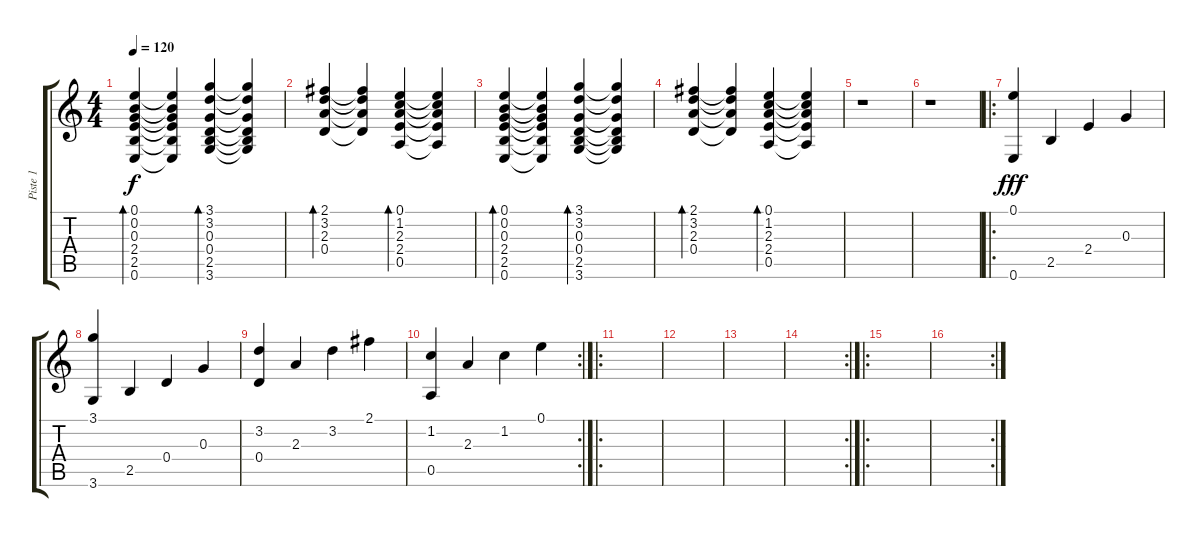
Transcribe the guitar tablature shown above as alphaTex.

\track ("Piste 1" "Piste 1") {instrument electricguitarclean}
\staff {score tabs}
\tuning (E4 B3 G3 D3 A2 E2) {hide}
\ts (4 4)
\tempo 120
\clef g2
\ks c
(0.1 0.2 0.3 2.4 2.5 0.6).4{bd 240 dy f instrument electricguitarclean} (0.1{t} 0.2{t} 0.3{t} 2.4{t} 2.5{t} 0.6{t}).4 (3.1 3.2 0.3 0.4 2.5 3.6).4{bd 240} (3.1{t} 3.2{t} 0.3{t} 0.4{t} 2.5{t} 3.6{t}).4 |
(2.1 3.2 2.3 0.4).4{bd 240} (2.1{t} 3.2{t} 2.3{t} 0.4{t}).4 (0.1 1.2 2.3 2.4 0.5).4{bd 240} (0.1{t} 1.2{t} 2.3{t} 2.4{t} 0.5{t}).4 |
(0.1 0.2 0.3 2.4 2.5 0.6).4{bd 240} (0.1{t} 0.2{t} 0.3{t} 2.4{t} 2.5{t} 0.6{t}).4 (3.1 3.2 0.3 0.4 2.5 3.6).4{bd 240} (3.1{t} 3.2{t} 0.3{t} 0.4{t} 2.5{t} 3.6{t}).4 |
(2.1 3.2 2.3 0.4).4{bd 240} (2.1{t} 3.2{t} 2.3{t} 0.4{t}).4 (0.1 1.2 2.3 2.4 0.5).4{bd 240} (0.1{t} 1.2{t} 2.3{t} 2.4{t} 0.5{t}).4 |
r.1 |
r.1 |
\ro
(0.1 0.6).4{dy fff} 2.5.4 2.4.4 0.3.4 |
(3.1 3.6).4 2.5.4 0.4.4 0.3.4 |
(3.2 0.4).4 2.3.4 3.2.4 2.1.4 |
\rc 2
(1.2 0.5).4 2.3.4 1.2.4 0.1.4 |
\ro
|
|
|
\rc 2
|
\ro
|
\rc 2
